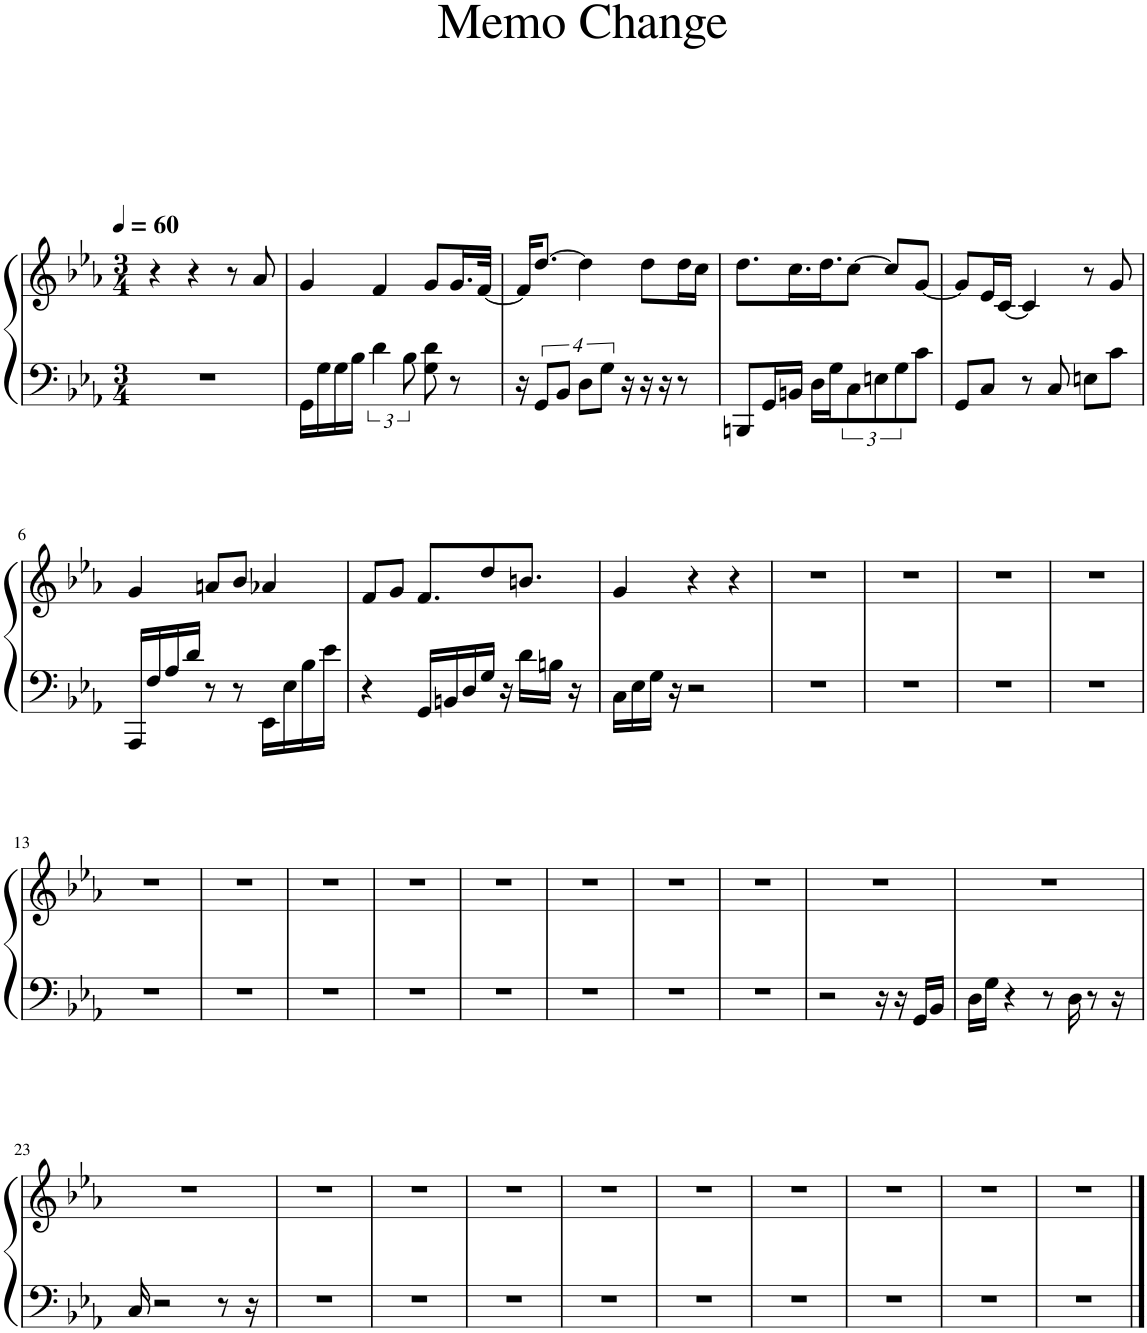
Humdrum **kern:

**kern	**kern
*part1	*part1
*staff2	*staff1
*I"Piano	*
*I'Pno.	*
*clefF4	*clefG2
*k[b-e-a-]	*k[b-e-a-]
*M3/4	*M3/4
*MM60	*MM60
=1	=1
2.r	4r
.	4r
.	8r
.	8a-/
=2	=2
16GG\LL	4g/
16G\	.
16G\	.
16B-\JJ	.
6d\	4f/
12B-\	.
8G\ 8d\	8g/L
8r	16.g/L
.	[32f/JJk
=3	=3
16r	16f/KL]
32%3GG/L	[8.dd/J
32%3BB-/J	.
32%3D\L	4dd\]
32%3G\J	.
16r	.
16r	8dd\L
16r	.
8r	16dd\L
.	16cc\JJ
=4	=4
8BBBn/L	8.dd\L
16GG/L	.
16BBn/JJ	16.cc\L
16D\LL	.
.	16.dd\J
16G\J	.
12C\	[8cc\J
12En\	.
.	8cc/L]
12G\	.
8c\J	[8g/J
=5	=5
8GG/L	8g/L]
8C/J	16e-/L
.	[16c/JJ
8r	4c/]
8C/	.
8En\L	8r
8c\J	8g/
!!LO:LB:g=z
=6	=6
16AAA-/LL	4g/
16F/	.
16A-/	.
16d/JJ	.
8r	8an/L
8r	8b-/J
16EE-\LL	4a-X/
16E-\	.
16B-\	.
16e-\JJ	.
=7	=7
4r	8f/L
.	8g/J
16GG/LL	8.f/L
16BBn/	.
16D/	.
16G/JJ	8dd/
16r	.
16d\LL	8.bn/J
16Bn\JJ	.
16r	.
=8	=8
16C\LL	4g/
16E-\	.
16G\JJ	.
16r	.
2r	4r
.	4r
=9	=9
2.r	2.r
=10	=10
2.r	2.r
=11	=11
2.r	2.r
=12	=12
2.r	2.r
!!LO:LB:g=z
=13	=13
2.r	2.r
=14	=14
2.r	2.r
=15	=15
2.r	2.r
=16	=16
2.r	2.r
=17	=17
2.r	2.r
=18	=18
2.r	2.r
=19	=19
2.r	2.r
=20	=20
2.r	2.r
=21	=21
2r	2.r
16r	.
16r	.
16GG/LL	.
16BB-/JJ	.
=22	=22
16D\LL	2.r
16G\JJ	.
4r	.
8r	.
16D\	.
8r	.
16r	.
!!LO:LB:g=z
=23	=23
16C/	2.r
2r	.
8r	.
16r	.
=24	=24
2.r	2.r
=25	=25
2.r	2.r
=26	=26
2.r	2.r
=27	=27
2.r	2.r
=28	=28
2.r	2.r
=29	=29
2.r	2.r
=30	=30
2.r	2.r
=31	=31
2.r	2.r
=32	=32
2.r	2.r
==	==
*-	*-
